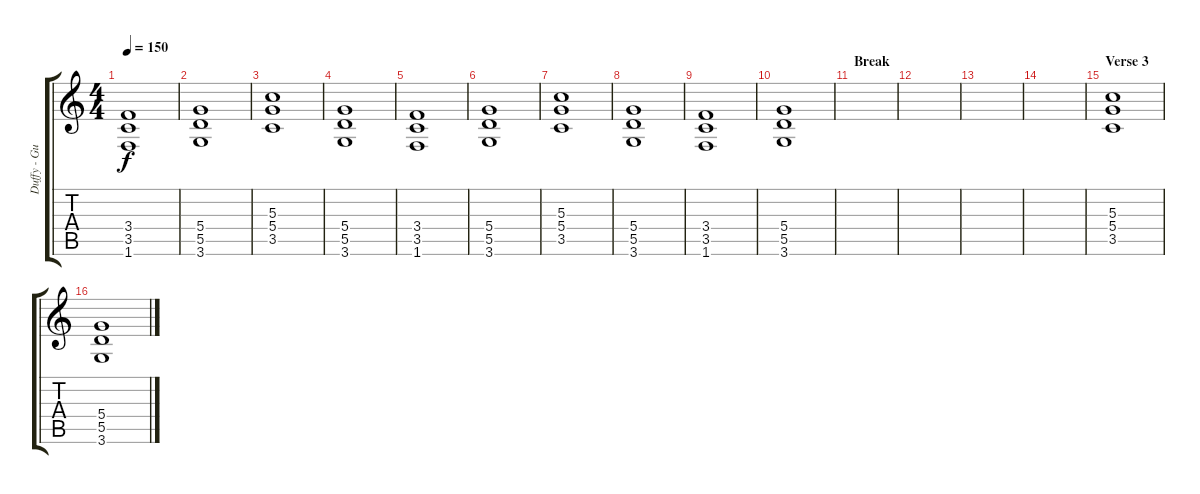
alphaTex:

\track ("Duffy - Guitars" "Duffy - Gu") {instrument distortionguitar}
\staff {score tabs}
\tuning (E4 B3 G3 D3 A2 E2) {hide}
\ts (4 4)
\tempo 150
\clef g2
\ks c
(3.4 3.5 1.6).1{dy f} |
(5.4 5.5 3.6).1 |
(5.3 5.4 3.5).1 |
(5.4 5.5 3.6).1 |
(3.4 3.5 1.6).1 |
(5.4 5.5 3.6).1 |
(5.3 5.4 3.5).1 |
(5.4 5.5 3.6).1 |
(3.4 3.5 1.6).1 |
(5.4 5.5 3.6).1 |
\section ("" "Break")
|
|
|
|
\section ("" "Verse 3")
(5.3 5.4 3.5).1{instrument electricguitarmuted} |
(5.4 5.5 3.6).1
